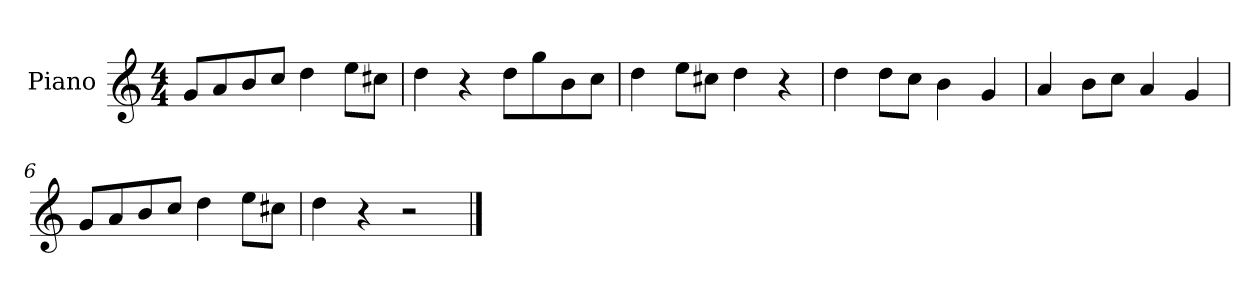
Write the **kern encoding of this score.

**kern
*part1
*staff1
*I"Piano
*I'P-no
*clefG2
*k[]
*M4/4
*MM90
=1
8g/L
8a/
8b/
8cc/J
4dd\
8ee\L
8cc#X\J
=2
4dd\
4r
8dd\L
8gg\
8b\
8cc\J
=3
4dd\
8ee\L
8cc#X\J
4dd\
4r
=4
4dd\
8dd\L
8cc\J
4b\
4g/
=5
4a/
8b\L
8cc\J
4a/
4g/
=6
8g/L
8a/
8b/
8cc/J
4dd\
8ee\L
8cc#X\J
!!LO:LB:g=z
=7
4dd\
4r
2r
==
*-
